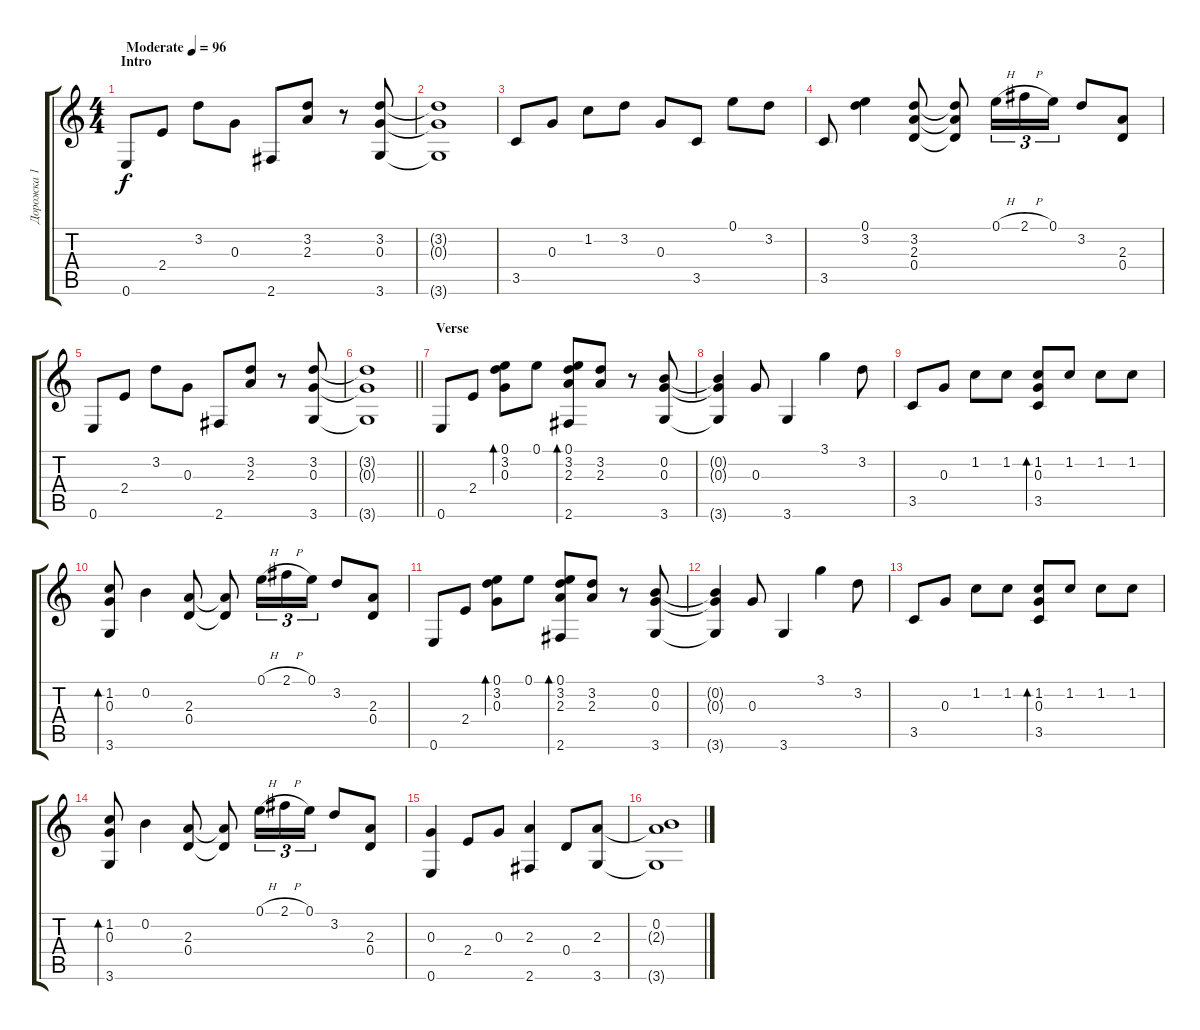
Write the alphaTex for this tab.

\track ("Дорожка 1" "Дорожка 1") {instrument acousticguitarsteel}
\staff {score tabs}
\tuning (E4 B3 G3 D3 A2 E2) {hide}
\ts (4 4)
\section ("" "Intro")
\tempo (96 "Moderate")
\clef g2
\ks c
0.6.8{dy f instrument acousticguitarsteel} 2.4.8 3.2.8 0.3.8 2.6.8 (3.2 2.3).8 r.8 (3.2 0.3 3.6).8 |
(3.2{t} 0.3{t} 3.6{t}).1 |
3.5.8 0.3.8 1.2.8 3.2.8 0.3.8 3.5.8 0.1.8 3.2.8 |
3.5.8 (0.1 3.2).4 (3.2 2.3 0.4).8 (3.2{t} 2.3{t} 0.4{t}).8 0.1{h}.16{tu (3 2)} 2.1{h}.16{tu (3 2)} 0.1.16{tu (3 2)} 3.2.8 (2.3 0.4).8 |
0.6.8 2.4.8 3.2.8 0.3.8 2.6.8 (3.2 2.3).8 r.8 (3.2 0.3 3.6).8 |
\barLineRight lightlight
(3.2{t} 0.3{t} 3.6{t}).1 |
\section ("" "Verse")
0.6.8 2.4.8 (0.1 3.2 0.3).8{bd 60} 0.1.8 (0.1 3.2 2.3 2.6).8{bd 60} (3.2 2.3).8 r.8 (0.2 0.3 3.6).8 |
(0.2{t} 0.3{t} 3.6{t}).4 0.3.8 3.6.4 3.1.4 3.2.8 |
3.5.8 0.3.8 1.2.8 1.2.8 (1.2 0.3 3.5).8{bd 60} 1.2.8 1.2.8 1.2.8 |
(1.2 0.3 3.6).8{bd 60} 0.2.4 (2.3 0.4).8 (2.3{t} 0.4{t}).8 0.1{h}.16{tu (3 2)} 2.1{h}.16{tu (3 2)} 0.1.16{tu (3 2)} 3.2.8 (2.3 0.4).8 |
0.6.8 2.4.8 (0.1 3.2 0.3).8{bd 60} 0.1.8 (0.1 3.2 2.3 2.6).8{bd 60} (3.2 2.3).8 r.8 (0.2 0.3 3.6).8 |
(0.2{t} 0.3{t} 3.6{t}).4 0.3.8 3.6.4 3.1.4 3.2.8 |
3.5.8 0.3.8 1.2.8 1.2.8 (1.2 0.3 3.5).8{bd 60} 1.2.8 1.2.8 1.2.8 |
(1.2 0.3 3.6).8{bd 60} 0.2.4 (2.3 0.4).8 (2.3{t} 0.4{t}).8 0.1{h}.16{tu (3 2)} 2.1{h}.16{tu (3 2)} 0.1.16{tu (3 2)} 3.2.8 (2.3 0.4).8 |
(0.3 0.6).4 2.4.8 0.3.8 (2.3 2.6).4 0.4.8 (2.3 3.6).8 |
(0.2 2.3{t} 3.6{t}).1
